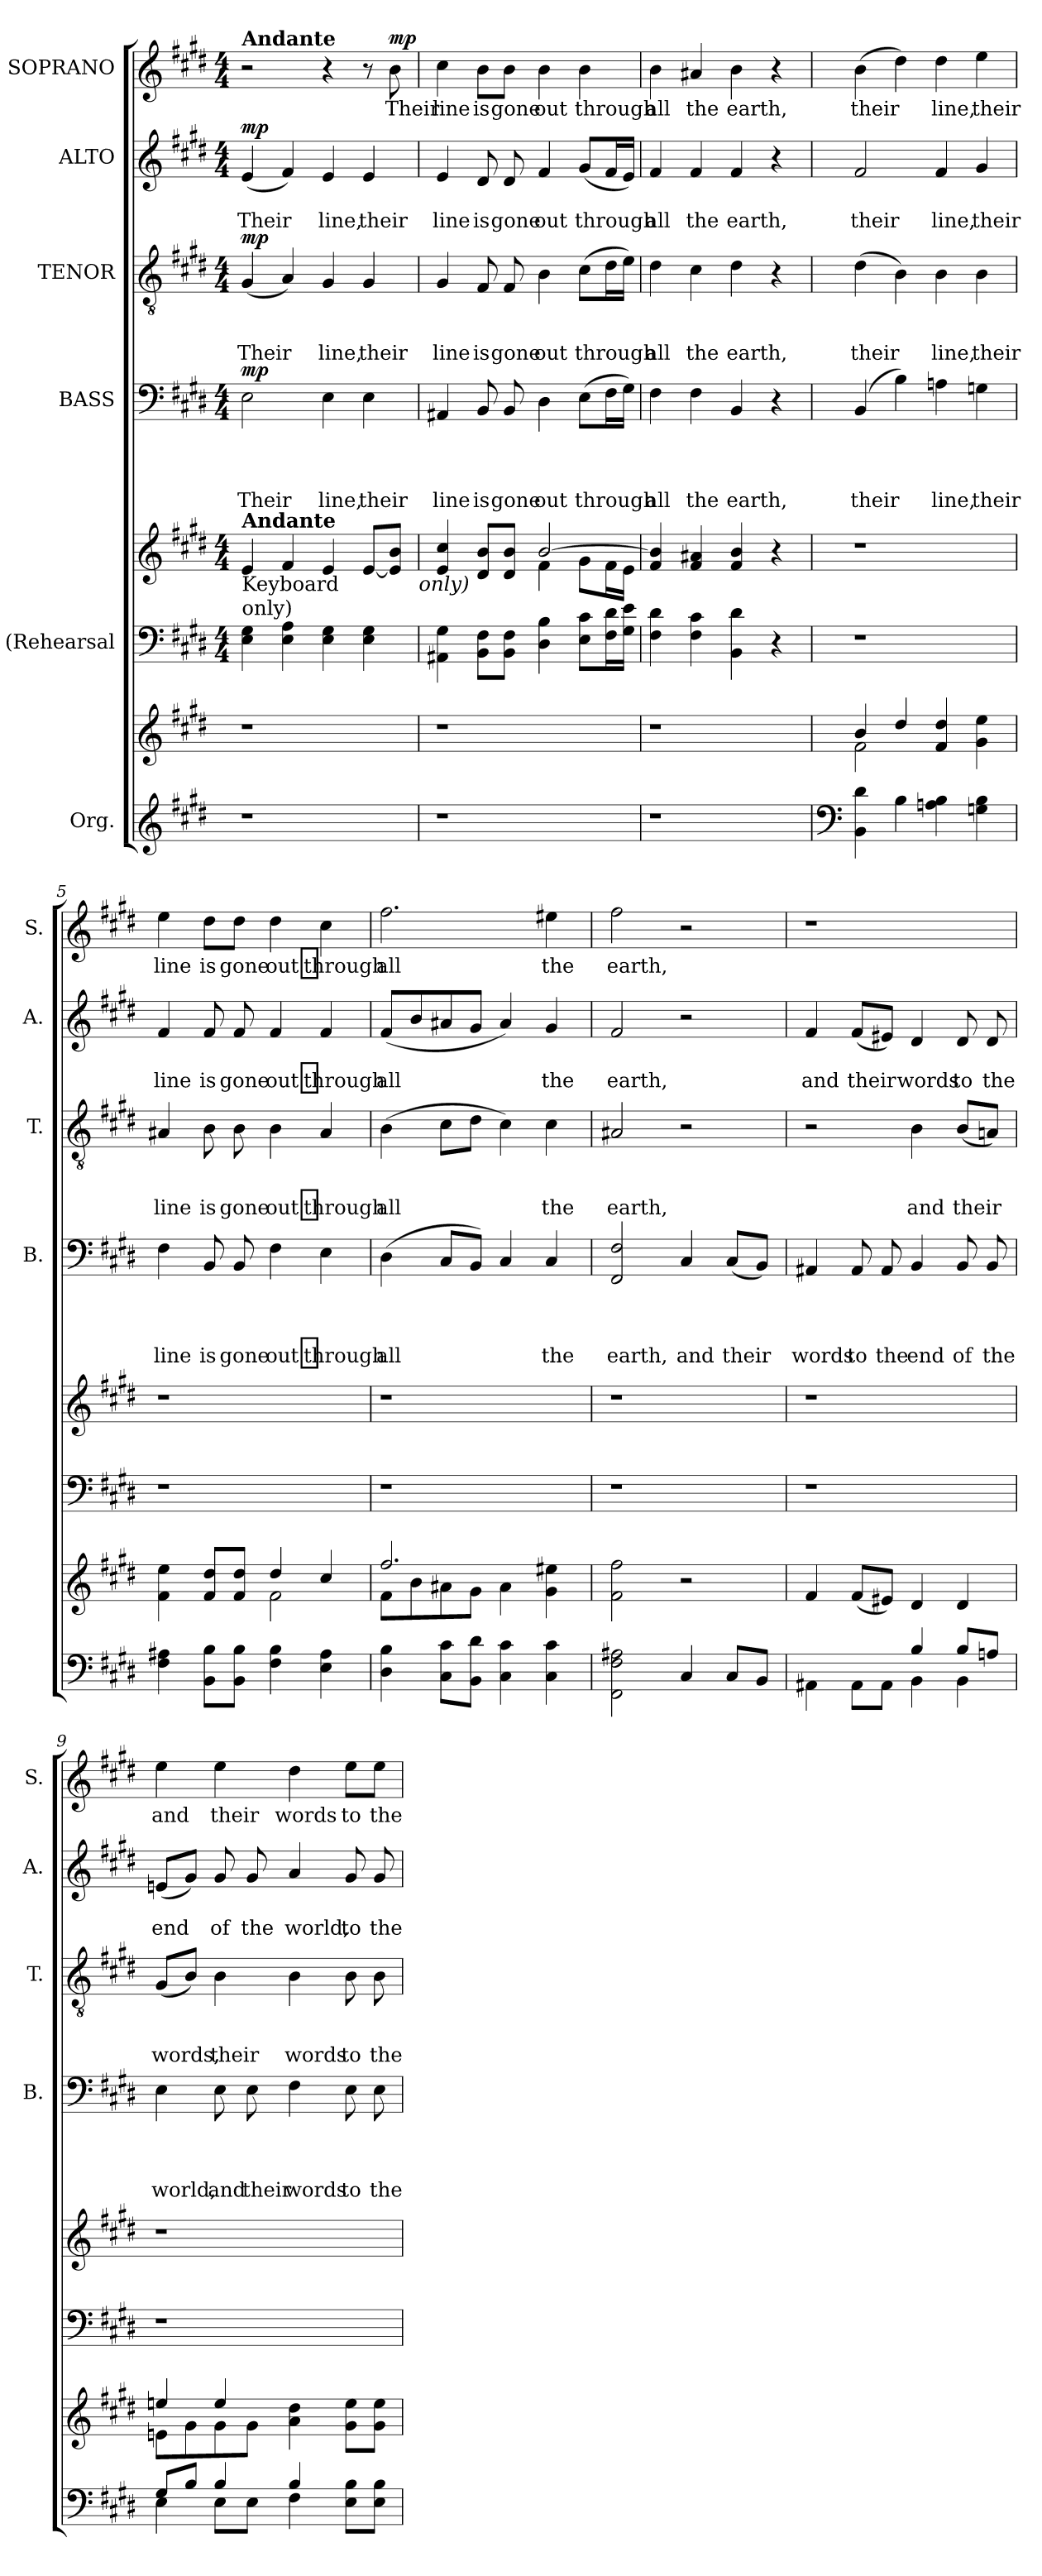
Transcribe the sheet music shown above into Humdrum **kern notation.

**kern	**kern	**kern	**kern	**kern	**text	**text	**text	**text	**dynam	**kern	**text	**text	**text	**dynam	**kern	**text	**text	**dynam	**kern	**text	**dynam
*part6	*part6	*part5	*part5	*part4	*part4	*part4	*part4	*part4	*part4	*part3	*part3	*part3	*part3	*part3	*part2	*part2	*part2	*part2	*part1	*part1	*part1
*staff8	*staff7	*staff6	*staff5	*staff4	*staff4	*staff4	*staff4	*staff4	*staff4	*staff3	*staff3	*staff3	*staff3	*staff3	*staff2	*staff2	*staff2	*staff2	*staff1	*staff1	*staff1
*I"Org.	*	*I"(Rehearsal	*	*I"BASS	*	*	*	*	*	*I"TENOR	*	*	*	*	*I"ALTO	*	*	*	*I"SOPRANO	*	*
*	*	*	*	*I'B.	*	*	*	*	*	*I'T.	*	*	*	*	*I'A.	*	*	*	*I'S.	*	*
*clefG2	*clefG2	*clefF4	*clefG2	*clefF4	*	*	*	*	*	*clefGv2	*	*	*	*	*clefG2	*	*	*	*clefG2	*	*
*k[f#c#g#d#]	*k[f#c#g#d#]	*k[f#c#g#d#]	*k[f#c#g#d#]	*k[f#c#g#d#]	*	*	*	*	*	*k[f#c#g#d#]	*	*	*	*	*k[f#c#g#d#]	*	*	*	*k[f#c#g#d#]	*	*
*E:	*E:	*E:	*E:	*E:	*	*	*	*	*	*E:	*	*	*	*	*E:	*	*	*	*E:	*	*
*	*	*M4/4	*M4/4	*M4/4	*	*	*	*	*	*M4/4	*	*	*	*	*M4/4	*	*	*	*M4/4	*	*
=1	=1	=1	=1	=1	=1	=1	=1	=1	=1	=1	=1	=1	=1	=1	=1	=1	=1	=1	=1	=1	=1
!	!	!	!	!	!	!	!	!	!	!	!	!	!	!	!	!	!	!	!LO:TX:a:B:t=Andante	!	!
!	!	!	!LO:TX:a:B:t=Andante	!	!	!	!	!	!	!	!	!	!	!	!	!	!	!	!	!	!
!	!	!	!LO:TX:b:t=Keyboard	!	!	!	!	!	!	!	!	!	!	!	!	!	!	!	!	!	!
!	!	!LO:TX:a:t=only)	!	!	!	!	!	!	!	!	!	!	!	!	!	!	!	!	!	!	!
!	!	!	!	!	!	!	!	!LO:LY:b	!LO:DY:a	!	!	!	!LO:LY:b	!LO:DY:a	!	!	!LO:LY:b	!LO:DY:a	!	!	!
1r	1r	4E\ 4G#\	4e/	2E\	.	.	.	Their	mp	(<4G#/	.	.	Their	mp	(<4e/	.	Their	mp	2r	.	.
.	.	4E\ 4A\	4f#/	.	.	.	.	.	.	4A/)	.	.	.	.	4f#/)	.	.	.	.	.	.
!	!	!	!	!	!	!	!	!LO:LY:b	!	!	!	!	!LO:LY:b	!	!	!	!LO:LY:b	!	!	!	!
.	.	4E\ 4G#\	4e/	4E\	.	.	.	line,	.	4G#/	.	.	line,	.	4e/	.	line,	.	4r	.	.
!	!	!	!	!	!	!	!	!LO:LY:b	!	!	!	!	!LO:LY:b	!	!	!	!LO:LY:b	!	!	!	!
.	.	4E\ 4G#\	[<8e/L	4E\	.	.	.	their	.	4G#/	.	.	their	.	4e/	.	their	.	8r	.	.
!	!	!	!	!	!	!	!	!	!	!	!	!	!	!	!	!	!	!	!	!LO:LY:b	!LO:DY:a
.	.	.	8e/] 8b/J	.	.	.	.	.	.	.	.	.	.	.	.	.	.	.	8b\	Their	mp
!	!	!	!LO:TX:b:i:t=only)	!	!	!	!	!	!	!	!	!	!	!	!	!	!	!	!	!	!
=2	=2	=2	=2	=2	=2	=2	=2	=2	=2	=2	=2	=2	=2	=2	=2	=2	=2	=2	=2	=2	=2
*	*	*	*^	*	*	*	*	*	*	*	*	*	*	*	*	*	*	*	*	*	*
!	!	!	!	!	!	!	!	!	!LO:LY:b	!	!	!	!	!LO:LY:b	!	!	!	!LO:LY:b	!	!	!LO:LY:b	!
1r	1r	4AA#X\ 4G#\	4e/ 4cc#/	2ryy	4AA#X/	.	.	.	line	.	4G#/	.	.	line	.	4e/	.	line	.	4cc#\	line	.
!	!	!	!	!	!	!	!	!	!LO:LY:b	!	!	!	!	!LO:LY:b	!	!	!	!LO:LY:b	!	!	!LO:LY:b	!
.	.	8BB\ 8F#\L	8d#/ 8b/L	.	8BB/	.	.	.	is	.	8F#/	.	.	is	.	8d#/	.	is	.	8b\L	is	.
!	!	!	!	!	!	!	!	!	!LO:LY:b	!	!	!	!	!LO:LY:b	!	!	!	!LO:LY:b	!	!	!LO:LY:b	!
.	.	8BB\ 8F#\J	8d#/ 8b/J	.	8BB/	.	.	.	gone	.	8F#/	.	.	gone	.	8d#/	.	gone	.	8b\J	gone	.
!	!	!	!	!	!	!	!	!	!LO:LY:b	!	!	!	!	!LO:LY:b	!	!	!	!LO:LY:b	!	!	!LO:LY:b	!
.	.	4D#\ 4B\	[>2b/	4f#\	4D#\	.	.	.	out	.	4B\	.	.	out	.	4f#/	.	out	.	4b\	out	.
!	!	!	!	!	!	!	!	!	!LO:LY:b	!	!	!	!	!LO:LY:b	!	!	!	!LO:LY:b	!	!	!LO:LY:b	!
.	.	8E\ 8c#\L	.	8g#\L	(>8E\L	.	.	.	through	.	(>8c#\L	.	.	through	.	(<8g#/L	.	through	.	4b\	through	.
.	.	16F#\ 16d#\L	.	16f#\L	16F#\L	.	.	.	.	.	16d#\L	.	.	.	.	16f#/L	.	.	.	.	.	.
.	.	16G#\ 16e\JJ	.	16e\JJ	16G#\JJ)	.	.	.	.	.	16e\JJ)	.	.	.	.	16e/JJ)	.	.	.	.	.	.
=3	=3	=3	=3	=3	=3	=3	=3	=3	=3	=3	=3	=3	=3	=3	=3	=3	=3	=3	=3	=3	=3	=3
!	!	!	!	!	!	!	!	!	!LO:LY:b	!	!	!	!	!LO:LY:b	!	!	!	!LO:LY:b	!	!	!LO:LY:b	!
*	*	*	*v	*v	*	*	*	*	*	*	*	*	*	*	*	*	*	*	*	*	*	*
1r	1r	4F#\ 4d#\	4f#/ 4b/]	4F#\	.	.	.	all	.	4d#\	.	.	all	.	4f#/	.	all	.	4b\	all	.
!	!	!	!	!	!	!	!	!LO:LY:b	!	!	!	!	!LO:LY:b	!	!	!	!LO:LY:b	!	!	!LO:LY:b	!
.	.	4F#\ 4c#\	4f#/ 4a#X/	4F#\	.	.	.	the	.	4c#\	.	.	the	.	4f#/	.	the	.	4a#X/	the	.
!	!	!	!	!	!	!	!	!LO:LY:b	!	!	!	!	!LO:LY:b	!	!	!	!LO:LY:b	!	!	!LO:LY:b	!
.	.	4BB\ 4d#\	4f#/ 4b/	4BB/	.	.	.	earth,	.	4d#\	.	.	earth,	.	4f#/	.	earth,	.	4b\	earth,	.
.	.	4r	4r	4r	.	.	.	.	.	4r	.	.	.	.	4r	.	.	.	4r	.	.
!!LO:LB:g=z
=4	=4	=4	=4	=4	=4	=4	=4	=4	=4	=4	=4	=4	=4	=4	=4	=4	=4	=4	=4	=4	=4
*clefF4	*	*	*	*	*	*	*	*	*	*	*	*	*	*	*	*	*	*	*	*	*
*	*^	*	*	*	*	*	*	*	*	*	*	*	*	*	*	*	*	*	*	*	*
!	!	!	!	!	!	!	!	!	!LO:LY:b	!	!	!	!	!LO:LY:b	!	!	!	!LO:LY:b	!	!	!LO:LY:b	!
4BB\ 4d#\	4b/	2f#\	1r	1r	(4BB/	.	.	.	their	.	(>4d#\	.	.	their	.	2f#/	.	their	.	(>4b\	their	.
4B\	4dd#/	.	.	.	4B\)	.	.	.	.	.	4B\)	.	.	.	.	.	.	.	.	4dd#\)	.	.
!	!	!	!	!	!	!	!	!	!LO:LY:b	!	!	!	!	!LO:LY:b	!	!	!	!LO:LY:b	!	!	!LO:LY:b	!
4An\ 4B\	4f#/ 4dd#/	2ryy	.	.	4An\	.	.	.	line,	.	4B\	.	.	line,	.	4f#/	.	line,	.	4dd#\	line,	.
!	!	!	!	!	!	!	!	!	!LO:LY:b	!	!	!	!	!LO:LY:b	!	!	!	!LO:LY:b	!	!	!LO:LY:b	!
4Gn\ 4B\	4g#\ 4ee\	.	.	.	4Gn\	.	.	.	their	.	4B\	.	.	their	.	4g#/	.	their	.	4ee\	their	.
=5	=5	=5	=5	=5	=5	=5	=5	=5	=5	=5	=5	=5	=5	=5	=5	=5	=5	=5	=5	=5	=5	=5
!	!	!	!	!	!	!	!	!	!LO:LY:b	!	!	!	!	!LO:LY:b	!	!	!	!LO:LY:b	!	!	!LO:LY:b	!
4F#\ 4A#X\	4ryy	4f#\ 4ee\	1r	1r	4F#\	.	.	.	line	.	4A#X/	.	.	line	.	4f#/	.	line	.	4ee\	line	.
!	!	!	!	!	!	!	!	!	!LO:LY:b	!	!	!	!	!LO:LY:b	!	!	!	!LO:LY:b	!	!	!LO:LY:b	!
8BB\ 8B\L	8f#/ 8dd#/L	4ryy	.	.	8BB/	.	.	.	is	.	8B\	.	.	is	.	8f#/	.	is	.	8dd#\L	is	.
!	!	!	!	!	!	!	!	!	!LO:LY:b	!	!	!	!	!LO:LY:b	!	!	!	!LO:LY:b	!	!	!LO:LY:b	!
8BB\ 8B\J	8f#/ 8dd#/J	.	.	.	8BB/	.	.	.	gone	.	8B\	.	.	gone	.	8f#/	.	gone	.	8dd#\J	gone	.
!	!	!	!	!	!	!	!	!	!LO:LY:b	!	!	!	!	!LO:LY:b	!	!	!	!LO:LY:b	!	!	!LO:LY:b	!
4F#\ 4B\	4dd#/	2f#\	.	.	4F#\	.	.	.	out through	.	4B\	.	.	out through	.	4f#/	.	out through	.	4dd#\	out through	.
4E\ 4A#\	4cc#/	.	.	.	4E\	.	.	.	.	.	4A#/	.	.	.	.	4f#/	.	.	.	4cc#\	.	.
=6	=6	=6	=6	=6	=6	=6	=6	=6	=6	=6	=6	=6	=6	=6	=6	=6	=6	=6	=6	=6	=6	=6
!	!	!	!	!	!	!	!	!	!LO:LY:b	!	!	!	!	!LO:LY:b	!	!	!	!LO:LY:b	!	!	!LO:LY:b	!
4D#\ 4B\	2.ff#/	8f#\L	1r	1r	(>4D#\	.	.	.	all	.	(>4B\	.	.	all	.	(<8f#/L	.	all	.	2.ff#\	all	.
.	.	8b\	.	.	.	.	.	.	.	.	.	.	.	.	.	8b/	.	.	.	.	.	.
8C#\ 8c#\L	.	8a#X\	.	.	8C#/L	.	.	.	.	.	8c#\L	.	.	.	.	8a#X/	.	.	.	.	.	.
8BB\ 8d#\J	.	8g#\J	.	.	8BB/J)	.	.	.	.	.	8d#\J	.	.	.	.	8g#/J	.	.	.	.	.	.
4C#\ 4c#\	.	4a#\	.	.	4C#/	.	.	.	.	.	4c#\)	.	.	.	.	4a#/)	.	.	.	.	.	.
!	!	!	!	!	!	!	!	!	!LO:LY:b	!	!	!	!	!LO:LY:b	!	!	!	!LO:LY:b	!	!	!LO:LY:b	!
4C#\ 4c#\	4ryy	4g#\ 4ee#X\	.	.	4C#/	.	.	.	the	.	4c#\	.	.	the	.	4g#/	.	the	.	4ee#X\	the	.
=7	=7	=7	=7	=7	=7	=7	=7	=7	=7	=7	=7	=7	=7	=7	=7	=7	=7	=7	=7	=7	=7	=7
!	!	!	!	!	!	!	!	!	!LO:LY:b	!	!	!	!	!LO:LY:b	!	!	!	!LO:LY:b	!	!	!LO:LY:b	!
*	*v	*v	*	*	*	*	*	*	*	*	*	*	*	*	*	*	*	*	*	*	*	*
2FF#\ 2F#\ 2A#X\	2f#\ 2ff#\	1r	1r	2FF#/ 2F#/	.	.	.	earth,	.	2A#X/	.	.	earth,	.	2f#/	.	earth,	.	2ff#\	earth,	.
!	!	!	!	!	!	!	!	!LO:LY:b	!	!	!	!	!	!	!	!	!	!	!	!	!
4C#/	2r	.	.	4C#/	.	.	.	and	.	2r	.	.	.	.	2r	.	.	.	2r	.	.
!	!	!	!	!	!	!	!	!LO:LY:b	!	!	!	!	!	!	!	!	!	!	!	!	!
8C#/L	.	.	.	(<8C#/L	.	.	.	their	.	.	.	.	.	.	.	.	.	.	.	.	.
8BB/J	.	.	.	8BB/J)	.	.	.	.	.	.	.	.	.	.	.	.	.	.	.	.	.
!!LO:PB:g=z
=8	=8	=8	=8	=8	=8	=8	=8	=8	=8	=8	=8	=8	=8	=8	=8	=8	=8	=8	=8	=8	=8
*^	*	*	*	*	*	*	*	*	*	*	*	*	*	*	*	*	*	*	*	*	*
!	!	!	!	!	!	!	!	!	!LO:LY:b	!	!	!	!	!	!	!	!	!LO:LY:b	!	!	!	!
2ryy	4AA#X\	4f#/	1r	1r	4AA#X/	.	.	.	words	.	2r	.	.	.	.	4f#/	.	and	.	1r	.	.
!	!	!	!	!	!	!	!	!	!LO:LY:b	!	!	!	!	!	!	!	!	!LO:LY:b	!	!	!	!
.	8AA#\L	(<8f#/L	.	.	8AA#/	.	.	.	to	.	.	.	.	.	.	(<8f#/L	.	their	.	.	.	.
!	!	!	!	!	!	!	!	!	!LO:LY:b	!	!	!	!	!	!	!	!	!	!	!	!	!
.	8AA#\J	8e#X/J)	.	.	8AA#/	.	.	.	the	.	.	.	.	.	.	8e#X/J)	.	.	.	.	.	.
!	!	!	!	!	!	!	!	!	!LO:LY:b	!	!	!	!	!LO:LY:b	!	!	!	!LO:LY:b	!	!	!	!
4B/	4BB\	4d#/	.	.	4BB/	.	.	.	end	.	4B\	.	.	and	.	4d#/	.	words	.	.	.	.
!	!	!	!	!	!	!	!	!	!LO:LY:b	!	!	!	!	!LO:LY:b	!	!	!	!LO:LY:b	!	!	!	!
8B/L	4BB\	4d#/	.	.	8BB/	.	.	.	of	.	(<8B/L	.	.	their	.	8d#/	.	to	.	.	.	.
!	!	!	!	!	!	!	!	!	!LO:LY:b	!	!	!	!	!	!	!	!	!LO:LY:b	!	!	!	!
8An/J	.	.	.	.	8BB/	.	.	.	the	.	8An/J)	.	.	.	.	8d#/	.	the	.	.	.	.
=9	=9	=9	=9	=9	=9	=9	=9	=9	=9	=9	=9	=9	=9	=9	=9	=9	=9	=9	=9	=9	=9	=9
*	*	*^	*	*	*	*	*	*	*	*	*	*	*	*	*	*	*	*	*	*	*	*
!	!	!	!	!	!	!	!	!	!	!LO:LY:b	!	!	!	!	!LO:LY:b	!	!	!	!LO:LY:b	!	!	!LO:LY:b	!
8G#/L	4E\	4een/	8en\L	1r	1r	4E\	.	.	.	world,	.	(<8G#/L	.	.	words,	.	(<8en/L	.	end	.	4ee\	and	.
8B/J	.	.	8g#\	.	.	.	.	.	.	.	.	8B/J)	.	.	.	.	8g#/J)	.	.	.	.	.	.
!	!	!	!	!	!	!	!	!	!	!LO:LY:b	!	!	!	!	!LO:LY:b	!	!	!	!LO:LY:b	!	!	!LO:LY:b	!
4B/	8E\L	4ee/	8g#\	.	.	8E\	.	.	.	and	.	4B\	.	.	their	.	8g#/	.	of	.	4ee\	their	.
!	!	!	!	!	!	!	!	!	!	!LO:LY:b	!	!	!	!	!	!	!	!	!LO:LY:b	!	!	!	!
.	8E\J	.	8g#\J	.	.	8E\	.	.	.	their	.	.	.	.	.	.	8g#/	.	the	.	.	.	.
!	!	!	!	!	!	!	!	!	!	!LO:LY:b	!	!	!	!	!LO:LY:b	!	!	!	!LO:LY:b	!	!	!LO:LY:b	!
4B/	4F#\	2ryy	4a\ 4dd#\	.	.	4F#\	.	.	.	words	.	4B\	.	.	words	.	4a/	.	world,	.	4dd#\	words	.
!	!	!	!	!	!	!	!	!	!	!LO:LY:b	!	!	!	!	!LO:LY:b	!	!	!	!LO:LY:b	!	!	!LO:LY:b	!
4ryy	8E\ 8B\L	.	8g#\ 8ee\L	.	.	8E\	.	.	.	to	.	8B\	.	.	to	.	8g#/	.	to	.	8ee\L	to	.
!	!	!	!	!	!	!	!	!	!	!LO:LY:b	!	!	!	!	!LO:LY:b	!	!	!	!LO:LY:b	!	!	!LO:LY:b	!
.	8E\ 8B\J	.	8g#\ 8ee\J	.	.	8E\	.	.	.	the	.	8B\	.	.	the	.	8g#/	.	the	.	8ee\J	the	.
*v	*v	*	*	*	*	*	*	*	*	*	*	*	*	*	*	*	*	*	*	*	*	*	*
*	*v	*v	*	*	*	*	*	*	*	*	*	*	*	*	*	*	*	*	*	*	*	*
=	=	=	=	=	=	=	=	=	=	=	=	=	=	=	=	=	=	=	=	=	=
*-	*-	*-	*-	*-	*-	*-	*-	*-	*-	*-	*-	*-	*-	*-	*-	*-	*-	*-	*-	*-	*-
